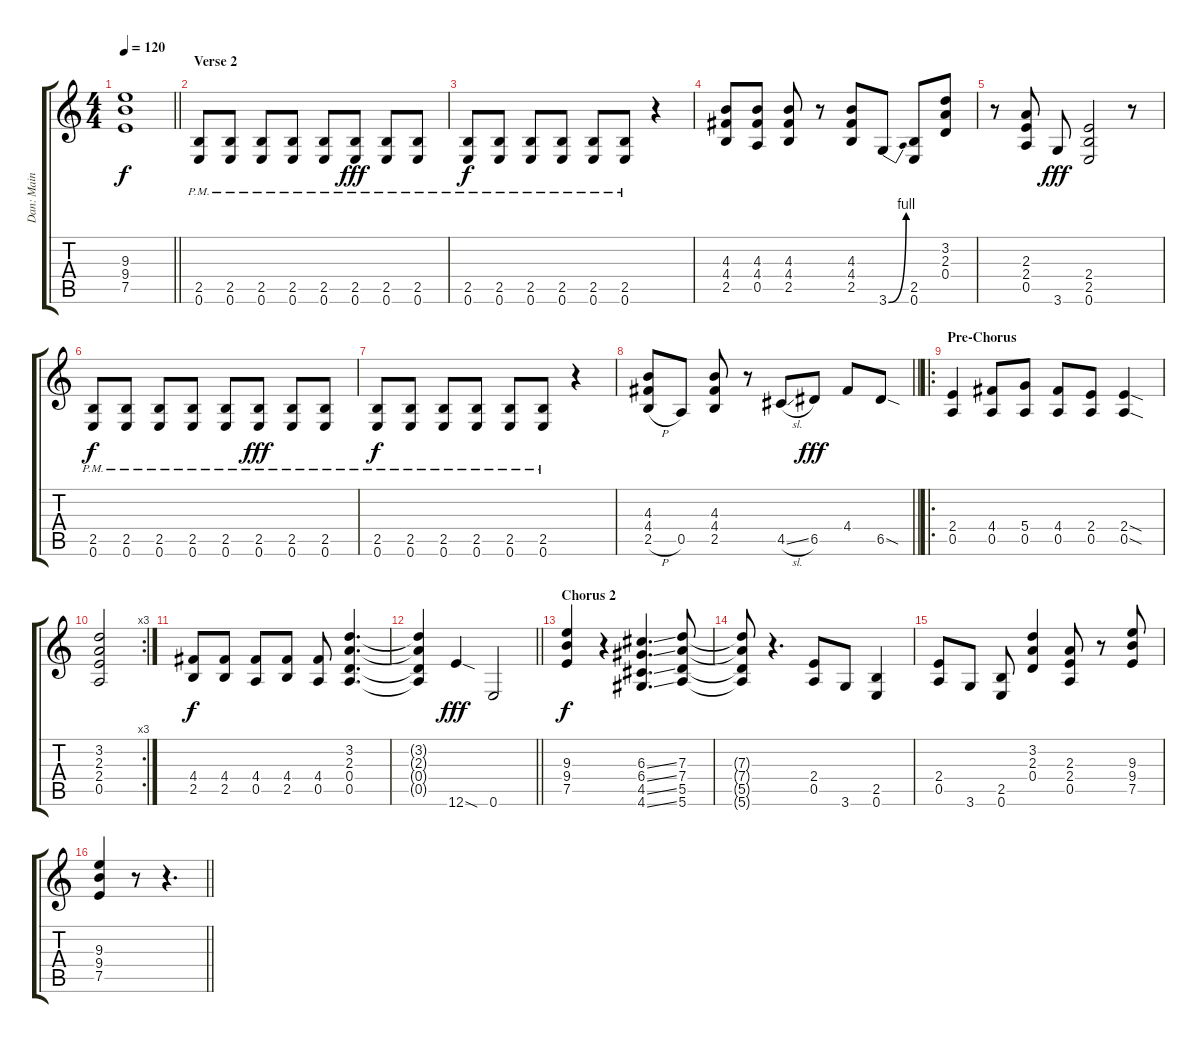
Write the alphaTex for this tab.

\track ("Dan: Main Guitar" "Dan: Main ") {instrument distortionguitar}
\staff {score tabs}
\tuning (E4 B3 G3 D3 A2 E2) {hide}
\ts (4 4)
\tempo 120
\clef g2
\barLineRight lightlight
\ks c
(9.3{t} 9.4{t} 7.5{t}).1{dy f} |
\section ("" "Verse 2")
(2.5{pm} 0.6{pm}).8 (2.5{pm} 0.6{pm}).8 (2.5{pm} 0.6{pm}).8 (2.5{pm} 0.6{pm}).8 (2.5{pm} 0.6{pm}).8 (2.5{pm} 0.6{pm}).8{dy fff} (2.5{pm} 0.6{pm}).8 (2.5{pm} 0.6{pm}).8 |
(2.5{pm} 0.6).8{dy f} (2.5{pm} 0.6).8 (2.5{pm} 0.6).8 (2.5{pm} 0.6).8 (2.5{pm} 0.6).8 (2.5{pm} 0.6).8 r.4 |
(4.3 4.4 2.5).8 (4.3 4.4 0.5).8 (4.3 4.4 2.5).8 r.8 (4.3 4.4 2.5).8 3.6{be (bend 0 0 60 4)}.8 (2.5 0.6).8 (3.2 2.3 0.4).8 |
r.8 (2.3 2.4 0.5).8 3.6.8{dy fff} (2.4 2.5 0.6).2 r.8 |
(2.5{pm} 0.6{pm}).8{dy f} (2.5{pm} 0.6{pm}).8 (2.5{pm} 0.6{pm}).8 (2.5{pm} 0.6{pm}).8 (2.5{pm} 0.6{pm}).8 (2.5{pm} 0.6{pm}).8{dy fff} (2.5{pm} 0.6{pm}).8 (2.5{pm} 0.6{pm}).8 |
(2.5{pm} 0.6).8{dy f} (2.5{pm} 0.6).8 (2.5{pm} 0.6).8 (2.5{pm} 0.6).8 (2.5{pm} 0.6).8 (2.5{pm} 0.6).8 r.4 |
\barLineRight lightlight
(4.3 4.4 2.5{h}).8 0.5.8 (4.3 4.4 2.5).8 r.8 4.5{sl}.8 6.5.8{dy fff} 4.4.8 6.5{sod}.8 |
\ro
\section ("" "Pre-Chorus")
(2.4 0.5).4 (4.4 0.5).8 (5.4 0.5).8 (4.4 0.5).8 (2.4 0.5).8 (2.4{sod} 0.5{sod}).4 |
\rc 3
(3.2 2.3 2.4 0.5).2 |
(4.4 2.5).8{dy f} (4.4 2.5).8 (4.4 0.5).8 (4.4 2.5).8 (4.4 0.5).8 (3.2 2.3 0.4 0.5).4{d} |
\barLineRight lightlight
(3.2{t} 2.3{t} 0.4{t} 0.5{t}).4 12.6{sod}.4{dy fff} 0.6.2 |
\section ("" "Chorus 2")
(9.3 9.4 7.5).4{dy f} r.4 (6.3{ss} 6.4{ss} 4.5{ss} 4.6{ss}).4{d} (7.3 7.4 5.5 5.6).8 |
(7.3{t} 7.4{t} 5.5{t} 5.6{t}).8 r.4{d} (2.4 0.5).8 3.6.8 (2.5 0.6).4 |
(2.4 0.5).8 3.6.8 (2.5 0.6).8 (3.2 2.3 0.4).4 (2.3 2.4 0.5).8 r.8 (9.3 9.4 7.5).8 |
\barLineRight lightlight
(9.3 9.4 7.5).4 r.8 r.4{d}
